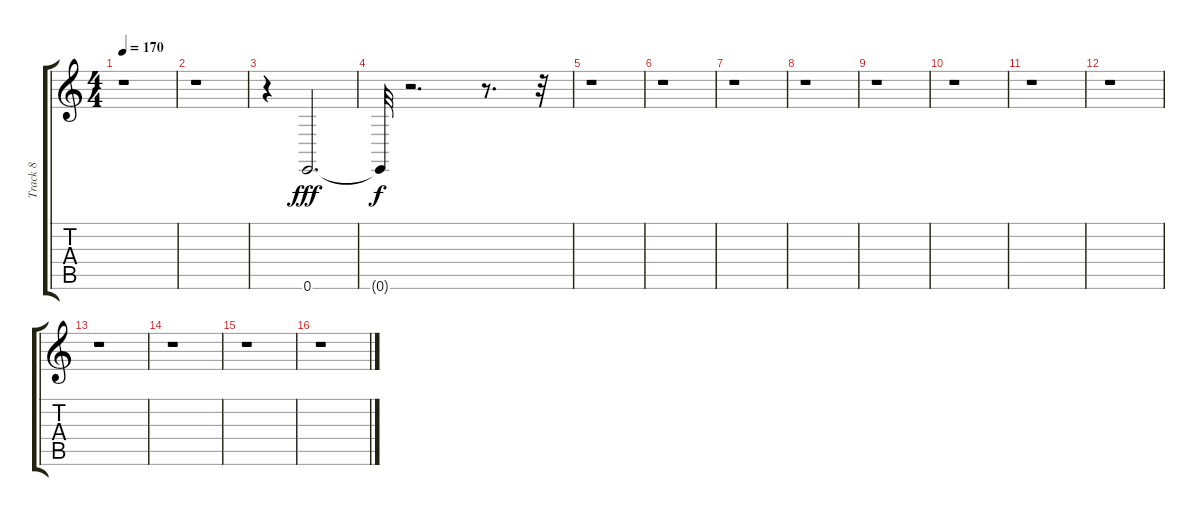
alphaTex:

\track ("Track 8" "Track 8") {instrument trombone}
\staff {score tabs}
\tuning (E4 B3 G3 D3 A2 E2) {hide}
\ts (4 4)
\tempo 170
\clef g2
\ks c
r.1{dy fff} |
r.1 |
r.4 0.6.2{d} |
0.6{t}.32{dy f} r.2{d} r.8{d} r.32 |
r.1 |
r.1 |
r.1 |
r.1 |
r.1 |
r.1 |
r.1 |
r.1 |
r.1 |
r.1 |
r.1 |
r.1
